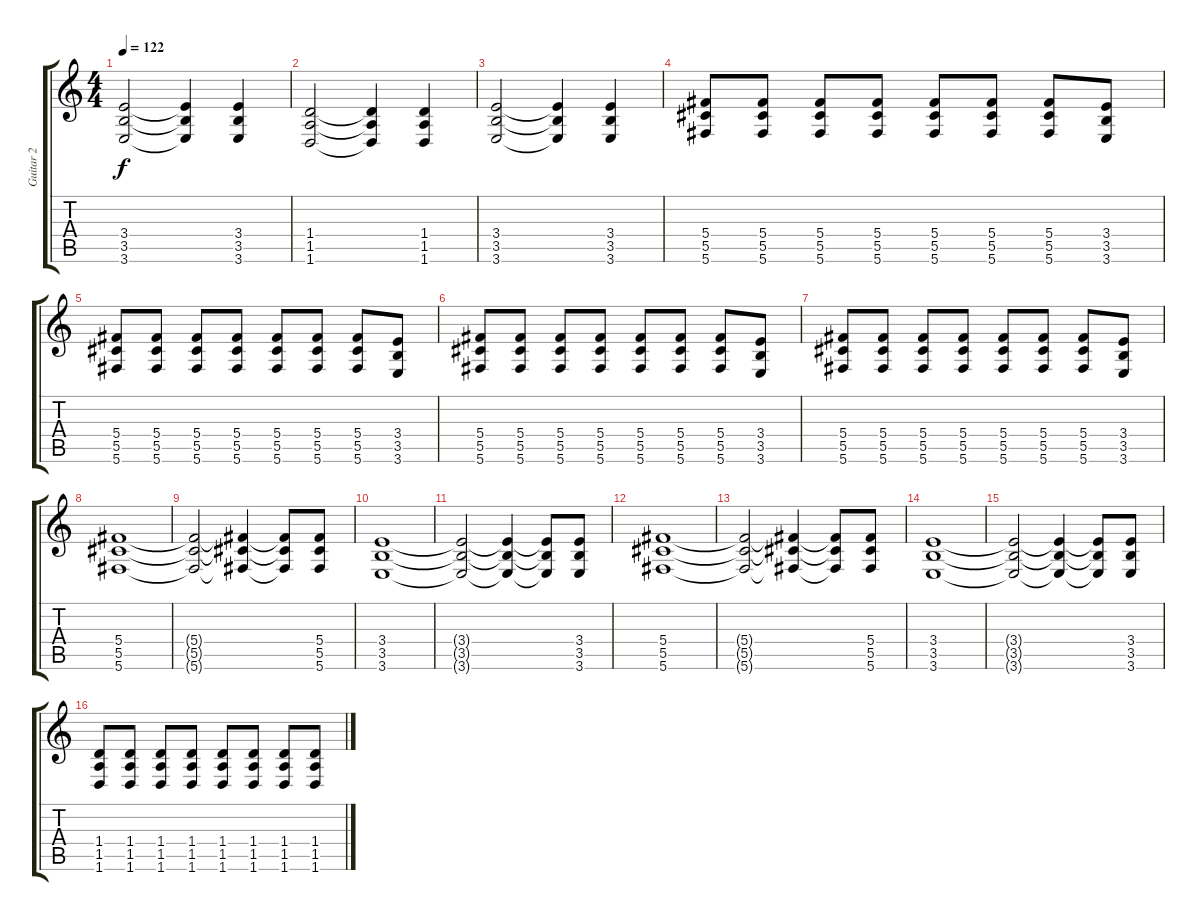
\track ("Guitar 2" "Guitar 2") {instrument distortionguitar}
\staff {score tabs}
\tuning (Eb4 Bb3 Gb3 Db3 Ab2 Db2) {hide}
\ts (4 4)
\tempo 122
\clef g2
\ks c
(3.4{t} 3.5{t} 3.6{t}).2{dy f} (3.4{t} 3.5{t} 3.6{t}).4 (3.4 3.5 3.6).4 |
(1.4 1.5 1.6).2 (1.4{t} 1.5{t} 1.6{t}).4 (1.4 1.5 1.6).4 |
(3.4 3.5 3.6).2 (3.4{t} 3.5{t} 3.6{t}).4 (3.4 3.5 3.6).4 |
(5.4 5.5 5.6).8 (5.4 5.5 5.6).8 (5.4 5.5 5.6).8 (5.4 5.5 5.6).8 (5.4 5.5 5.6).8 (5.4 5.5 5.6).8 (5.4 5.5 5.6).8 (3.4 3.5 3.6).8 |
(5.4 5.5 5.6).8 (5.4 5.5 5.6).8 (5.4 5.5 5.6).8 (5.4 5.5 5.6).8 (5.4 5.5 5.6).8 (5.4 5.5 5.6).8 (5.4 5.5 5.6).8 (3.4 3.5 3.6).8 |
(5.4 5.5 5.6).8 (5.4 5.5 5.6).8 (5.4 5.5 5.6).8 (5.4 5.5 5.6).8 (5.4 5.5 5.6).8 (5.4 5.5 5.6).8 (5.4 5.5 5.6).8 (3.4 3.5 3.6).8 |
(5.4 5.5 5.6).8 (5.4 5.5 5.6).8 (5.4 5.5 5.6).8 (5.4 5.5 5.6).8 (5.4 5.5 5.6).8 (5.4 5.5 5.6).8 (5.4 5.5 5.6).8 (3.4 3.5 3.6).8 |
(5.4 5.5 5.6).1 |
(5.4{t} 5.5{t} 5.6{t}).2 (5.4{t} 5.5{t} 5.6{t}).4 (5.4{t} 5.5{t} 5.6{t}).8 (5.4 5.5 5.6).8 |
(3.4 3.5 3.6).1 |
(3.4{t} 3.5{t} 3.6{t}).2 (3.4{t} 3.5{t} 3.6{t}).4 (3.4{t} 3.5{t} 3.6{t}).8 (3.4 3.5 3.6).8 |
(5.4 5.5 5.6).1 |
(5.4{t} 5.5{t} 5.6{t}).2 (5.4{t} 5.5{t} 5.6{t}).4 (5.4{t} 5.5{t} 5.6{t}).8 (5.4 5.5 5.6).8 |
(3.4 3.5 3.6).1 |
(3.4{t} 3.5{t} 3.6{t}).2 (3.4{t} 3.5{t} 3.6{t}).4 (3.4{t} 3.5{t} 3.6{t}).8 (3.4 3.5 3.6).8 |
(1.4 1.5 1.6).8 (1.4 1.5 1.6).8 (1.4 1.5 1.6).8 (1.4 1.5 1.6).8 (1.4 1.5 1.6).8 (1.4 1.5 1.6).8 (1.4 1.5 1.6).8 (1.4 1.5 1.6).8
